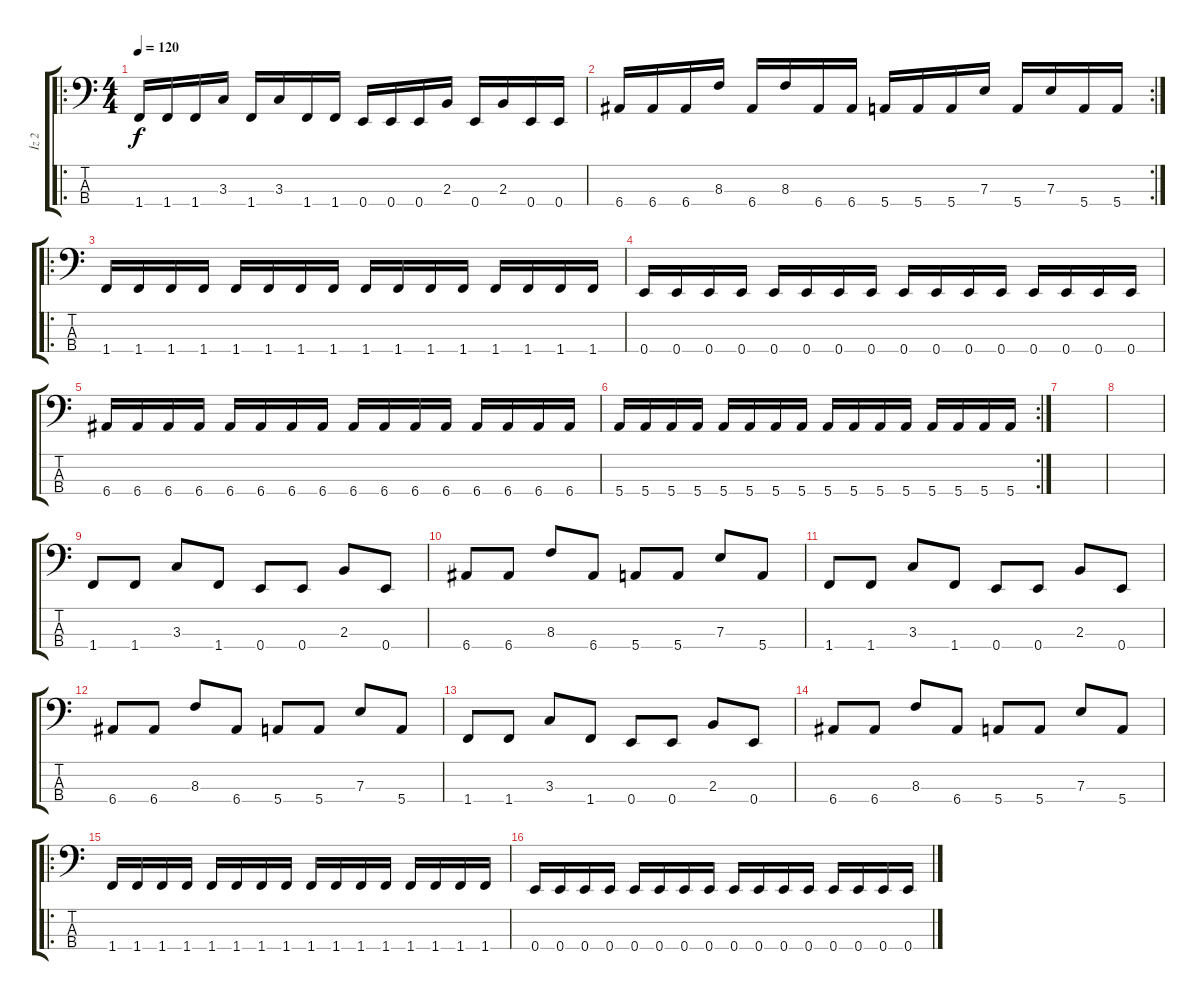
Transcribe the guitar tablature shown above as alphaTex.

\track ("İz 2" "İz 2") {instrument electricbassfinger}
\staff {score tabs}
\tuning (G2 D2 A1 E1) {hide}
\ro
\ts (4 4)
\tempo 120
\clef f4
\ks c
1.4.16{dy f} 1.4.16 1.4.16 3.3.16 1.4.16 3.3.16 1.4.16 1.4.16 0.4.16 0.4.16 0.4.16 2.3.16 0.4.16 2.3.16 0.4.16 0.4.16 |
\rc 2
6.4.16 6.4.16 6.4.16 8.3.16 6.4.16 8.3.16 6.4.16 6.4.16 5.4.16 5.4.16 5.4.16 7.3.16 5.4.16 7.3.16 5.4.16 5.4.16 |
\ro
1.4.16 1.4.16 1.4.16 1.4.16 1.4.16 1.4.16 1.4.16 1.4.16 1.4.16 1.4.16 1.4.16 1.4.16 1.4.16 1.4.16 1.4.16 1.4.16 |
0.4.16 0.4.16 0.4.16 0.4.16 0.4.16 0.4.16 0.4.16 0.4.16 0.4.16 0.4.16 0.4.16 0.4.16 0.4.16 0.4.16 0.4.16 0.4.16 |
6.4.16 6.4.16 6.4.16 6.4.16 6.4.16 6.4.16 6.4.16 6.4.16 6.4.16 6.4.16 6.4.16 6.4.16 6.4.16 6.4.16 6.4.16 6.4.16 |
\rc 2
5.4.16 5.4.16 5.4.16 5.4.16 5.4.16 5.4.16 5.4.16 5.4.16 5.4.16 5.4.16 5.4.16 5.4.16 5.4.16 5.4.16 5.4.16 5.4.16 |
|
|
1.4.8 1.4.8 3.3.8 1.4.8 0.4.8 0.4.8 2.3.8 0.4.8 |
6.4.8 6.4.8 8.3.8 6.4.8 5.4.8 5.4.8 7.3.8 5.4.8 |
1.4.8 1.4.8 3.3.8 1.4.8 0.4.8 0.4.8 2.3.8 0.4.8 |
6.4.8 6.4.8 8.3.8 6.4.8 5.4.8 5.4.8 7.3.8 5.4.8 |
1.4.8 1.4.8 3.3.8 1.4.8 0.4.8 0.4.8 2.3.8 0.4.8 |
6.4.8 6.4.8 8.3.8 6.4.8 5.4.8 5.4.8 7.3.8 5.4.8 |
\ro
1.4.16 1.4.16 1.4.16 1.4.16 1.4.16 1.4.16 1.4.16 1.4.16 1.4.16 1.4.16 1.4.16 1.4.16 1.4.16 1.4.16 1.4.16 1.4.16 |
0.4.16 0.4.16 0.4.16 0.4.16 0.4.16 0.4.16 0.4.16 0.4.16 0.4.16 0.4.16 0.4.16 0.4.16 0.4.16 0.4.16 0.4.16 0.4.16
